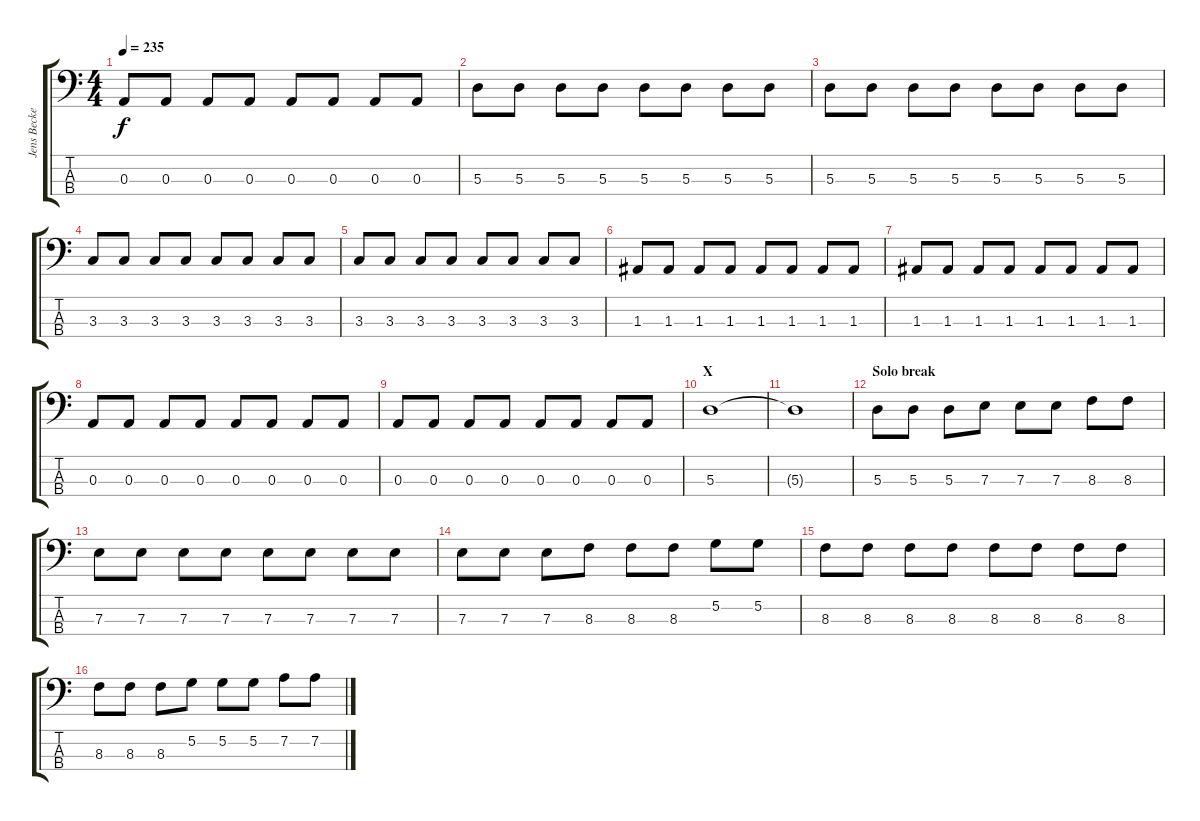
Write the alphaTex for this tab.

\track ("Jens Becker" "Jens Becke") {instrument electricbasspick}
\staff {score tabs}
\tuning (G2 D2 A1 E1) {hide}
\ts (4 4)
\tempo 235
\clef f4
\ks c
0.3.8{dy f} 0.3.8 0.3.8 0.3.8 0.3.8 0.3.8 0.3.8 0.3.8 |
5.3.8 5.3.8 5.3.8 5.3.8 5.3.8 5.3.8 5.3.8 5.3.8 |
5.3.8 5.3.8 5.3.8 5.3.8 5.3.8 5.3.8 5.3.8 5.3.8 |
3.3.8 3.3.8 3.3.8 3.3.8 3.3.8 3.3.8 3.3.8 3.3.8 |
3.3.8 3.3.8 3.3.8 3.3.8 3.3.8 3.3.8 3.3.8 3.3.8 |
1.3.8 1.3.8 1.3.8 1.3.8 1.3.8 1.3.8 1.3.8 1.3.8 |
1.3.8 1.3.8 1.3.8 1.3.8 1.3.8 1.3.8 1.3.8 1.3.8 |
0.3.8 0.3.8 0.3.8 0.3.8 0.3.8 0.3.8 0.3.8 0.3.8 |
0.3.8 0.3.8 0.3.8 0.3.8 0.3.8 0.3.8 0.3.8 0.3.8 |
\section ("" "X")
5.3.1 |
5.3{t}.1 |
\section ("" "Solo break")
5.3.8 5.3.8 5.3.8 7.3.8 7.3.8 7.3.8 8.3.8 8.3.8 |
7.3.8 7.3.8 7.3.8 7.3.8 7.3.8 7.3.8 7.3.8 7.3.8 |
7.3.8 7.3.8 7.3.8 8.3.8 8.3.8 8.3.8 5.2.8 5.2.8 |
8.3.8 8.3.8 8.3.8 8.3.8 8.3.8 8.3.8 8.3.8 8.3.8 |
8.3.8 8.3.8 8.3.8 5.2.8 5.2.8 5.2.8 7.2.8 7.2.8
